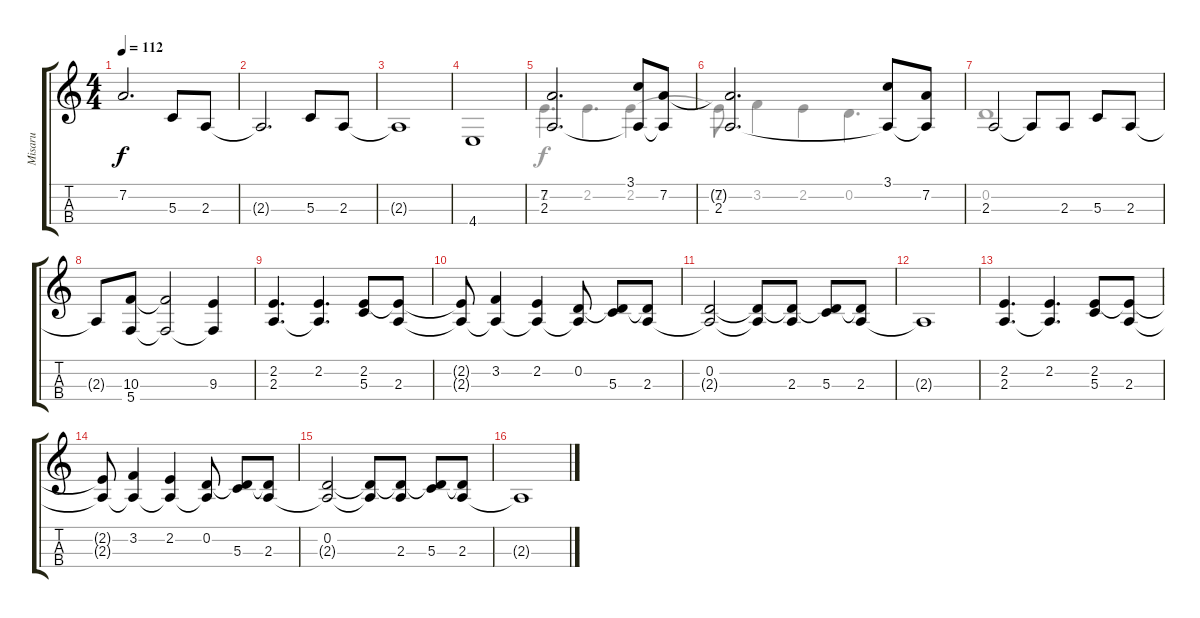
\track ("Misaru" "Misaru") {instrument koto}
\staff {score tabs}
\tuning (A4 D4 G3 C3) {hide}
\voice
\ts (4 4)
\tempo 112
\clef g2
\ks c
7.2.2{d dy f} 5.3.8 2.3.8 |
2.3{t}.2{d} 5.3.8 2.3.8 |
2.3{t}.1 |
4.4.1 |
(7.2 2.3).2{d} (3.1 2.3{t}).8 (7.2 2.3{t}).8 |
(7.2{t} 2.3).2{d} (3.1 2.3{t}).8 (7.2 2.3{t}).8 |
2.3.2 2.3{t}.8 2.3.8 5.3.8 2.3.8 |
2.3{t}.8 (10.3 5.4).8 (10.3{t} 5.4{t}).2 (9.3 5.4{t}).4 |
(2.2 2.3).4{d} (2.2 2.3{t}).4{d} (2.2 5.3).8 (2.2{t} 2.3).8 |
(2.2{t} 2.3{t}).8 (3.2 2.3{t}).4 (2.2 2.3{t}).4 (0.2 2.3{t}).8 (0.2{t} 5.3).8 (0.2{t} 2.3).8 |
(0.2 2.3{t}).2 (0.2{t} 2.3{t}).8 (0.2{t} 2.3).8 (0.2{t} 5.3).8 (0.2{t} 2.3).8 |
2.3{t}.1 |
(2.2 2.3).4{d} (2.2 2.3{t}).4{d} (2.2 5.3).8 (2.2{t} 2.3).8 |
(2.2{t} 2.3{t}).8 (3.2 2.3{t}).4 (2.2 2.3{t}).4 (0.2 2.3{t}).8 (0.2{t} 5.3).8 (0.2{t} 2.3).8 |
(0.2 2.3{t}).2 (0.2{t} 2.3{t}).8 (0.2{t} 2.3).8 (0.2{t} 5.3).8 (0.2{t} 2.3).8 |
2.3{t}.1
\voice
\clef g2
\ottava regular
\simile none
\ks c
|
|
|
|
2.2.4{d} 2.2.4{d} 2.2.4 |
2.2{t}.8 3.2.4 2.2.4 0.2.4{d} |
0.2.1 |
|
|
|
|
|
|
|
|
